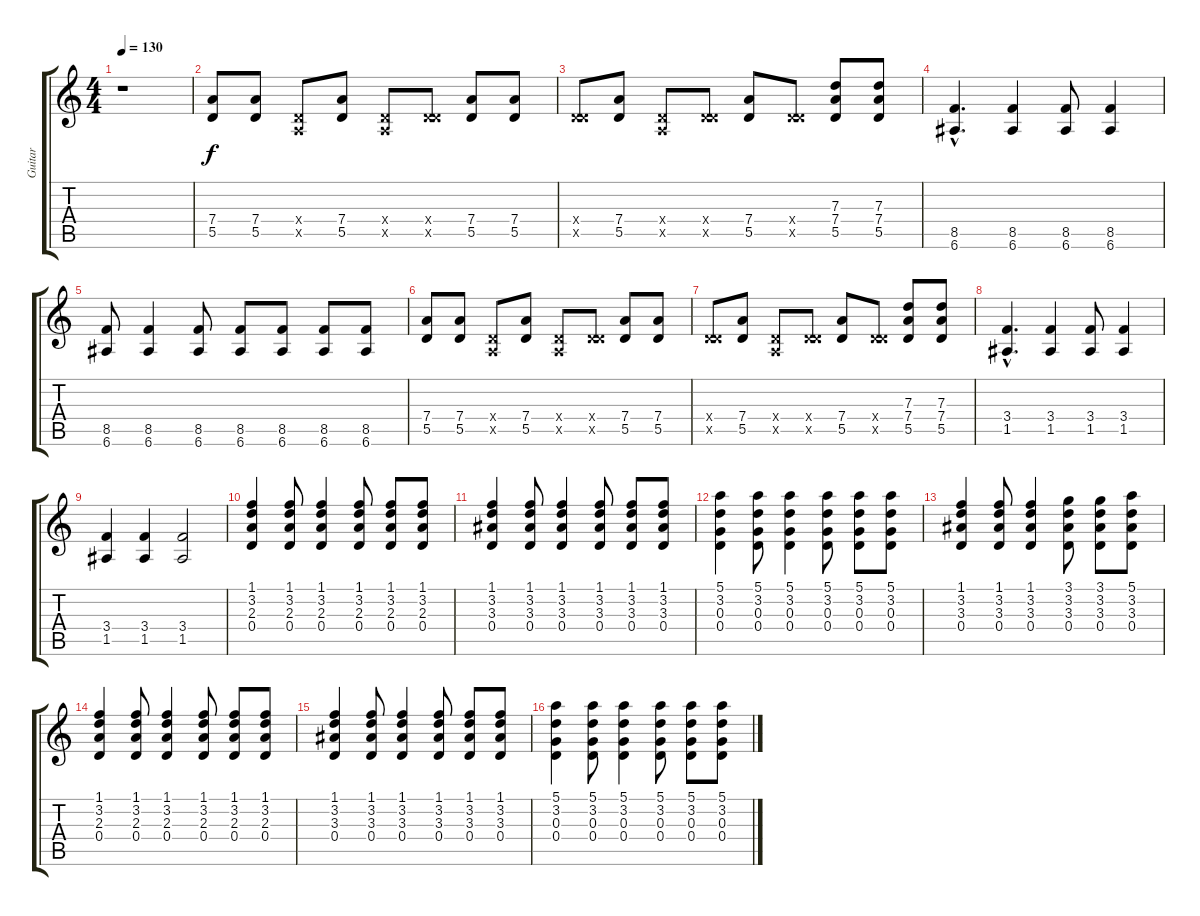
\track ("Guitar" "Guitar") {instrument acousticguitarsteel}
\staff {score tabs}
\tuning (E4 B3 G3 D3 A2 E2) {hide}
\ts (4 4)
\tempo 130
\clef g2
\ks c
r.1{dy f} |
(7.4 5.5).8 (7.4 5.5).8 (0.4{x} 0.5{x}).8 (7.4 5.5).8 (0.4{x} 0.5{x}).8 (0.4{x} 5.5{x}).8 (7.4 5.5).8 (7.4 5.5).8 |
(0.4{x} 5.5{x}).8 (7.4 5.5).8 (0.4{x} 0.5{x}).8 (0.4{x} 5.5{x}).8 (7.4 5.5).8 (0.4{x} 5.5{x}).8 (7.3 7.4 5.5).8 (7.3 7.4 5.5).8 |
(8.5{hac} 6.6{hac}).4{d} (8.5 6.6).4 (8.5 6.6).8 (8.5 6.6).4 |
(8.5 6.6).8 (8.5 6.6).4 (8.5 6.6).8 (8.5 6.6).8 (8.5 6.6).8 (8.5 6.6).8 (8.5 6.6).8 |
(7.4 5.5).8 (7.4 5.5).8 (0.4{x} 0.5{x}).8 (7.4 5.5).8 (0.4{x} 0.5{x}).8 (0.4{x} 5.5{x}).8 (7.4 5.5).8 (7.4 5.5).8 |
(0.4{x} 5.5{x}).8 (7.4 5.5).8 (0.4{x} 0.5{x}).8 (0.4{x} 5.5{x}).8 (7.4 5.5).8 (0.4{x} 5.5{x}).8 (7.3 7.4 5.5).8 (7.3 7.4 5.5).8 |
(3.4{hac} 1.5{hac}).4{d} (3.4 1.5).4 (3.4 1.5).8 (3.4 1.5).4 |
(3.4 1.5).4 (3.4 1.5).4 (3.4 1.5).2 |
(1.1 3.2 2.3 0.4).4 (1.1 3.2 2.3 0.4).8 (1.1 3.2 2.3 0.4).4 (1.1 3.2 2.3 0.4).8 (1.1 3.2 2.3 0.4).8 (1.1 3.2 2.3 0.4).8 |
(1.1 3.2 3.3 0.4).4 (1.1 3.2 3.3 0.4).8 (1.1 3.2 3.3 0.4).4 (1.1 3.2 3.3 0.4).8 (1.1 3.2 3.3 0.4).8 (1.1 3.2 3.3 0.4).8 |
(5.1 3.2 0.3 0.4).4 (5.1 3.2 0.3 0.4).8 (5.1 3.2 0.3 0.4).4 (5.1 3.2 0.3 0.4).8 (5.1 3.2 0.3 0.4).8 (5.1 3.2 0.3 0.4).8 |
(1.1 3.2 3.3 0.4).4 (1.1 3.2 3.3 0.4).8 (1.1 3.2 3.3 0.4).4 (3.1 3.2 3.3 0.4).8 (3.1 3.2 3.3 0.4).8 (5.1 3.2 3.3 0.4).8 |
(1.1 3.2 2.3 0.4).4 (1.1 3.2 2.3 0.4).8 (1.1 3.2 2.3 0.4).4 (1.1 3.2 2.3 0.4).8 (1.1 3.2 2.3 0.4).8 (1.1 3.2 2.3 0.4).8 |
(1.1 3.2 3.3 0.4).4 (1.1 3.2 3.3 0.4).8 (1.1 3.2 3.3 0.4).4 (1.1 3.2 3.3 0.4).8 (1.1 3.2 3.3 0.4).8 (1.1 3.2 3.3 0.4).8 |
(5.1 3.2 0.3 0.4).4 (5.1 3.2 0.3 0.4).8 (5.1 3.2 0.3 0.4).4 (5.1 3.2 0.3 0.4).8 (5.1 3.2 0.3 0.4).8 (5.1 3.2 0.3 0.4).8
